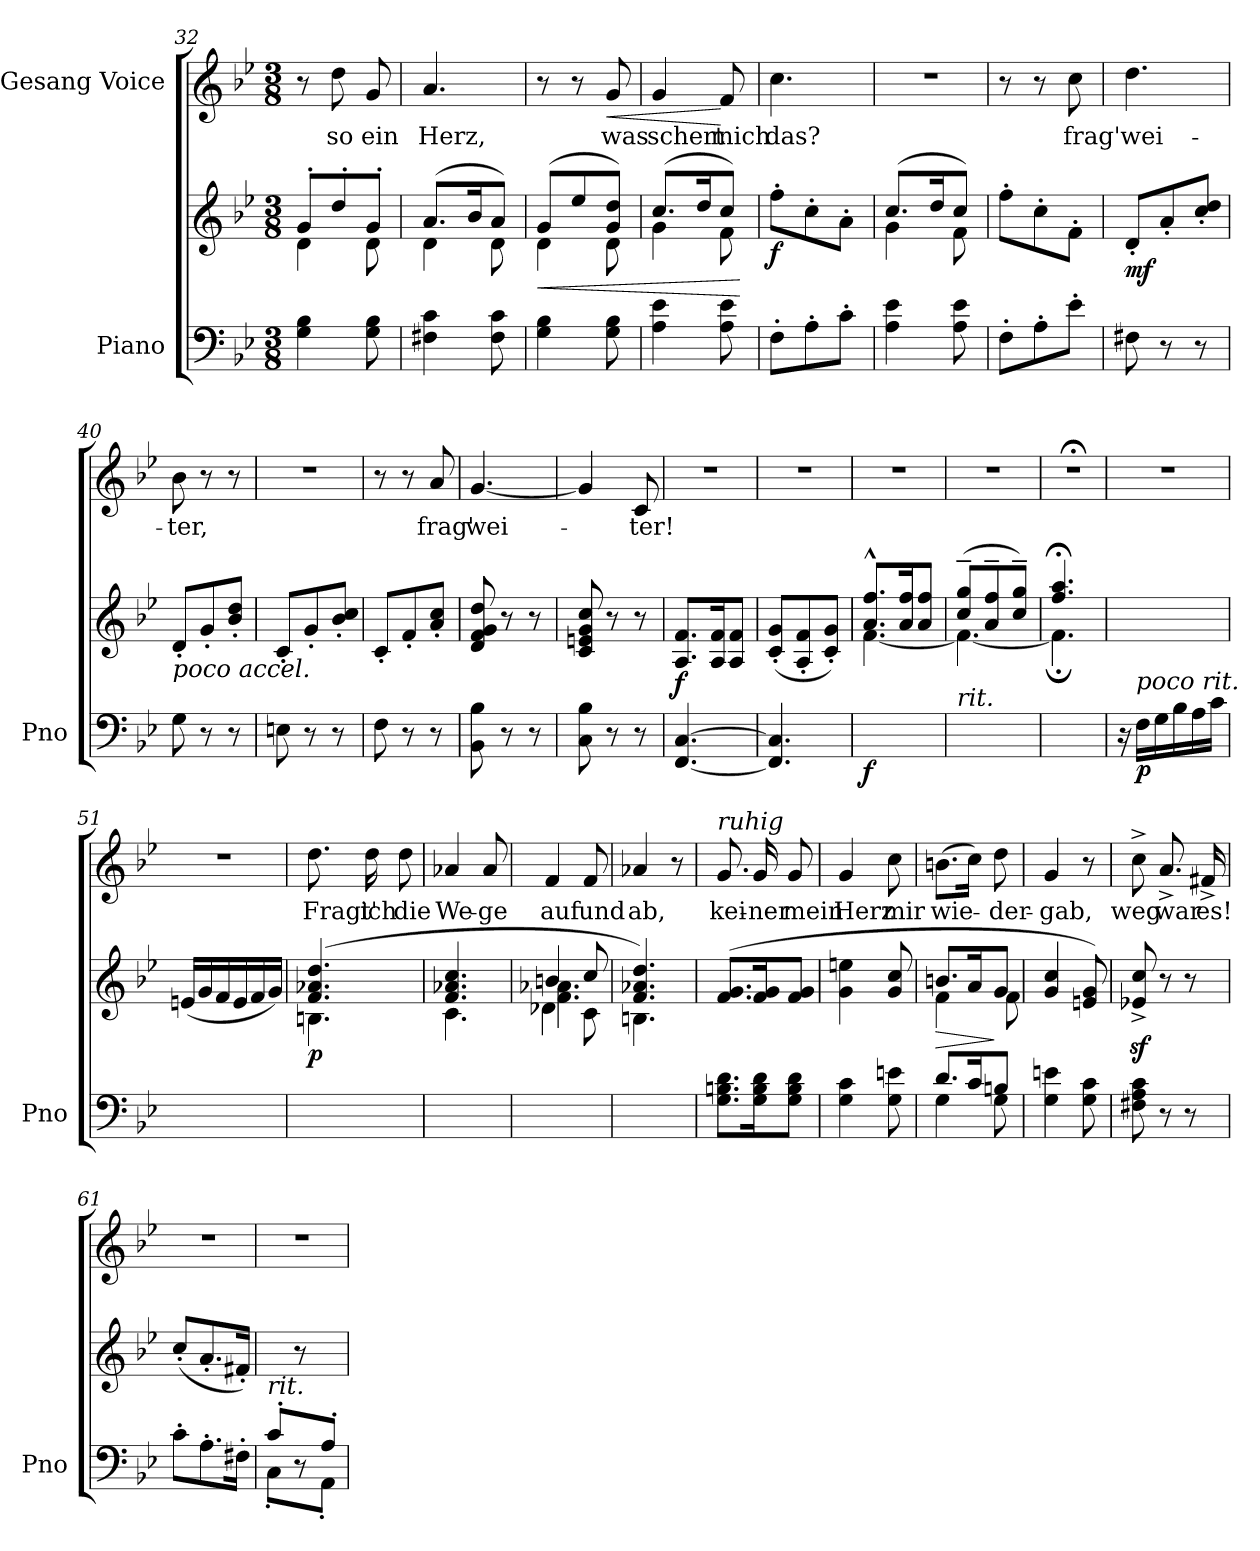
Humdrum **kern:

**kern	**kern	**dynam	**kern	**text	**dynam
*part2	*part2	*part2	*part1	*part1	*part1
*staff3	*staff2	*staff2/3	*staff1	*staff1	*staff1
*I"Piano	*	*	*I"Gesang Voice	*	*
*I'Pno	*	*	*	*	*
!!LO:LB:g=z
*clefF4	*clefG2	*	*clefG2	*	*
*k[b-e-]	*k[b-e-]	*	*k[b-e-]	*	*
*M3/8	*M3/8	*	*M3/8	*	*
=32	=32	=32	=32	=32	=32
*	*^	*	*	*	*
4G\ 4B-\	8g'/L	4d\	.	8r	.	.
!	!	!	!	!	!LO:LY:b	!
.	8dd'/	.	.	8dd\	so	.
!	!	!	!	!	!LO:LY:b	!
8G\ 8B-\	8g'/J	8d\	.	8g/	ein	.
=33	=33	=33	=33	=33	=33	=33
!	!	!	!	!	!LO:LY:b	!
4F#X\ 4c\	(8.a/L	4d\	.	4.a/	Herz,	.
.	16b-/K	.	.	.	.	.
8F#\ 8c\	8a/J)	8d\	.	.	.	.
=34	=34	=34	=34	=34	=34	=34
!	!	!	!LO:HP:b	!	!	!
4G\ 4B-\	(8g/L	4d\	<	8r	.	.
.	8ee-/	.	.	8r	.	.
!	!	!	!	!	!LO:LY:b	!LO:HP:b
8G\ 8B-\	8g/ 8dd/J)	8d\	.	8g/	was	<
=35	=35	=35	=35	=35	=35	=35
!	!	!	!	!	!LO:LY:b	!
4A\ 4e-\	(8.cc/L	4g\	.	4g/	schert	.
.	16dd/K	.	.	.	.	.
!	!	!	!	!	!LO:LY:b	!
8A\ 8e-\	8cc/J)	8f\	.	8f/	mich	[
*	*v	*v	*	*	*	*
.	.	[	.	.	.
=36	=36	=36	=36	=36	=36
!	!	!LO:DY:b	!	!LO:LY:b	!
8F'\L	8ff'\L	f	4.cc\	das?	.
8A'\	8cc'\	.	.	.	.
8c'\J	8a'\J	.	.	.	.
=37	=37	=37	=37	=37	=37
*	*^	*	*	*	*
4A\ 4e-\	(8.cc/L	4g\	.	4.r	.	.
.	16dd/K	.	.	.	.	.
8A\ 8e-\	8cc/J)	8f\	.	.	.	.
*	*v	*v	*	*	*	*
=38	=38	=38	=38	=38	=38
8F'\L	8ff'\L	.	8r	.	.
8A'\	8cc'\	.	8r	.	.
!	!	!	!	!LO:LY:b	!
8e-'\J	8f'\J	.	8cc\	frag'	.
!!LO:LB:g=z
=39	=39	=39	=39	=39	=39
!	!	!LO:DY:b	!	!LO:LY:b	!
8F#X\	8d'/L	mf	4.dd\	wei-	.
8r	8a'/	.	.	.	.
8r	8cc/' 8dd/'J	.	.	.	.
=40	=40	=40	=40	=40	=40
!	!LO:TX:b:i:t=poco accel.	!	!	!	!
!	!	!	!	!LO:LY:b	!
8G\	8d'/L	.	8b-\	-ter,	.
8r	8g'/	.	8r	.	.
8r	8b-/' 8dd/'J	.	8r	.	.
=41	=41	=41	=41	=41	=41
8En\	8c'/L	.	4.r	.	.
8r	8g'/	.	.	.	.
8r	8b-/' 8cc/'J	.	.	.	.
=42	=42	=42	=42	=42	=42
8F\	8c'/L	.	8r	.	.
8r	8f'/	.	8r	.	.
!	!	!	!	!LO:LY:b	!
8r	8a/' 8cc/'J	.	8a/	frag'	.
=43	=43	=43	=43	=43	=43
!	!	!	!	!LO:LY:b	!
8BB-\ 8B-\	8d/ 8f/ 8g/ 8dd/	.	[4.g/	wei-	.
8r	8r	.	.	.	.
8r	8r	.	.	.	.
=44	=44	=44	=44	=44	=44
8C\ 8B-\	8c/ 8en/ 8g/ 8cc/	.	4g/]	.	.
8r	8r	.	.	.	.
!	!	!	!	!LO:LY:b	!
8r	8r	.	8c/	-ter!	.
=45	=45	=45	=45	=45	=45
!	!	!LO:DY:b	!	!	!
[4.FF/ [4.C/	8.A/ 8.f/L	f	4.r	.	.
.	16A/ 16f/K	.	.	.	.
.	8A/ 8f/J	.	.	.	.
=46	=46	=46	=46	=46	=46
4.FF/] 4.C/]	(8c/' 8g/'L	.	4.r	.	.
.	8A/' 8f/'	.	.	.	.
.	8c/' 8g/'J)	.	.	.	.
!!LO:PB:g=z
=47	=47	=47	=47	=47	=47
*	*^	*	*	*	*
!	!	!	!LO:DY:b=2	!	!	!
4.ryy	8.a/^^ 8.ff/^^L	[<4.f\	f	4.r	.	.
.	16a/ 16ff/K	.	.	.	.	.
.	8a/ 8ff/J	.	.	.	.	.
=48	=48	=48	=48	=48	=48	=48
!LO:TX:a:i:t=rit.	!	!	!	!	!	!
4.ryy	(>8cc/~> 8gg/~>L	4.f\_	.	4.r	.	.
.	8a/~> 8ff/~>	.	.	.	.	.
.	8cc/~> 8gg/~>J)	.	.	.	.	.
=49	=49	=49	=49	=49	=49	=49
4.ryy	4.ff/;< 4.aa/;<	4.f;\]	.	4.r;<	.	.
*	*v	*v	*	*	*	*
=50	=50	=50	=50	=50	=50
16r	4.ryy	.	4.r	.	.
!LO:TX:a:i:t=poco rit.	!	!	!	!	!
!	!	!LO:DY:b=2	!	!	!
16F\LL	.	p	.	.	.
16G\	.	.	.	.	.
16B-\	.	.	.	.	.
16A\	.	.	.	.	.
16c\JJ	.	.	.	.	.
=51	=51	=51	=51	=51	=51
4.ryy	(16en/LL	.	4.r	.	.
.	16g/	.	.	.	.
.	16f/	.	.	.	.
.	16e/	.	.	.	.
.	16f/	.	.	.	.
.	16g/JJ)	.	.	.	.
=52	=52	=52	=52	=52	=52
*	*^	*	*	*	*
!	!	!	!LO:DY:b	!	!LO:LY:b	!
4.ryy	(4.f/ 4.a-X/ 4.dd/	4.Bn\	p	8.dd\	Fragt'	.
!	!	!	!	!	!LO:LY:b	!
.	.	.	.	16dd\	ich	.
!	!	!	!	!	!LO:LY:b	!
.	.	.	.	8dd\	die	.
=53	=53	=53	=53	=53	=53	=53
!	!	!	!	!	!LO:LY:b	!
4.ryy	4.f/ 4.a-X/ 4.cc/	4.c\	.	4a-X/	We-	.
!	!	!	!	!	!LO:LY:b	!
.	.	.	.	8a-/	-ge	.
!!LO:LB:g=z
=54	=54	=54	=54	=54	=54	=54
*	*	*^	*	*	*	*
!	!	!	!	!	!	!LO:LY:b	!
4.ryy	4bn/	4.f\ 4.a-X\	4d-X\	.	4f/	auf	.
!	!	!	!	!	!	!LO:LY:b	!
.	8cc/	.	8c\	.	8f/	und	.
=55	=55	=55	=55	=55	=55	=55	=55
!	!	!	!	!	!	!LO:LY:b	!
*	*	*v	*v	*	*	*	*
4.ryy	4.f/ 4.a-X/ 4.dd/)	4.Bn\	.	4a-X/	ab,	.
.	.	.	.	8r	.	.
*	*v	*v	*	*	*	*
=56	=56	=56	=56	=56	=56
!	!	!	!LO:TX:a:i:t=ruhig	!	!
!	!	!	!	!LO:LY:b	!
8.G\ 8.Bn\ 8.d\L	(8.f/ 8.g/L	.	8.g/	kei-	.
!	!	!	!	!LO:LY:b	!
16G\ 16B\ 16d\K	16f/ 16g/K	.	16g/	-ner	.
!	!	!	!	!LO:LY:b	!
8G\ 8B\ 8d\J	8f/ 8g/J	.	8g/	mein	.
=57	=57	=57	=57	=57	=57
!	!	!	!	!LO:LY:b	!
4G\ 4c\	4g\ 4een\	.	4g/	Herz	.
!	!	!	!	!LO:LY:b	!
8G\ 8en\	8g/ 8cc/	.	8cc\	mir	.
=58	=58	=58	=58	=58	=58
*^	*	*	*	*	*
!	!	!	!LO:HP:b	!	!LO:LY:b	!
*	*	*^	*	*	*	*
8.d/L	4G\	8.bn/L	4f\	>	(8.bn\L	wie-	.
16c/K	.	16a/K	.	.	16cc\Jk)	.	.
!	!	!	!	!	!	!LO:LY:b	!
8Bn/J	8G\	8g/J	8f\	]	8dd\	-der-	.
=59	=59	=59	=59	=59	=59	=59	=59
!	!	!	!	!	!	!LO:LY:b	!
*v	*v	*	*	*	*	*	*
*	*v	*v	*	*	*	*
4G\ 4en\	4g/ 4cc/	.	4g/	-gab,	.
8G\ 8c\	8en/ 8g/)	.	8r	.	.
!!LO:LB:g=z
=60	=60	=60	=60	=60	=60
!	!	!	!	!LO:LY:b	!
8F#X\ 8A\ 8c\	8e-X/z<^> 8cc/z<^>	.	8cc^\	weg	.
!	!	!	!	!LO:LY:b	!
8r	8r	.	8.a^>/	war	.
8r	8r	.	.	.	.
!	!	!	!	!LO:LY:b	!
.	.	.	16f#X^>/	es!	.
=61	=61	=61	=61	=61	=61
8c'\L	(8cc'/L	.	4.r	.	.
8.A'\	8.a'/	.	.	.	.
16F#X'\Jk	16f#X'/Jk)	.	.	.	.
=62	=62	=62	=62	=62	=62
*^	*	*	*	*	*
!	!	!LO:TX:b:i:t=rit.	!	!	!	!
8c'>/L	8C'<\L	8ryy	.	4.r	.	.
8ryy	8r	8r	.	.	.	.
8A'>/J	8AA'<\J	8ryy	.	.	.	.
*v	*v	*	*	*	*	*
=	=	=	=	=	=
*-	*-	*-	*-	*-	*-
